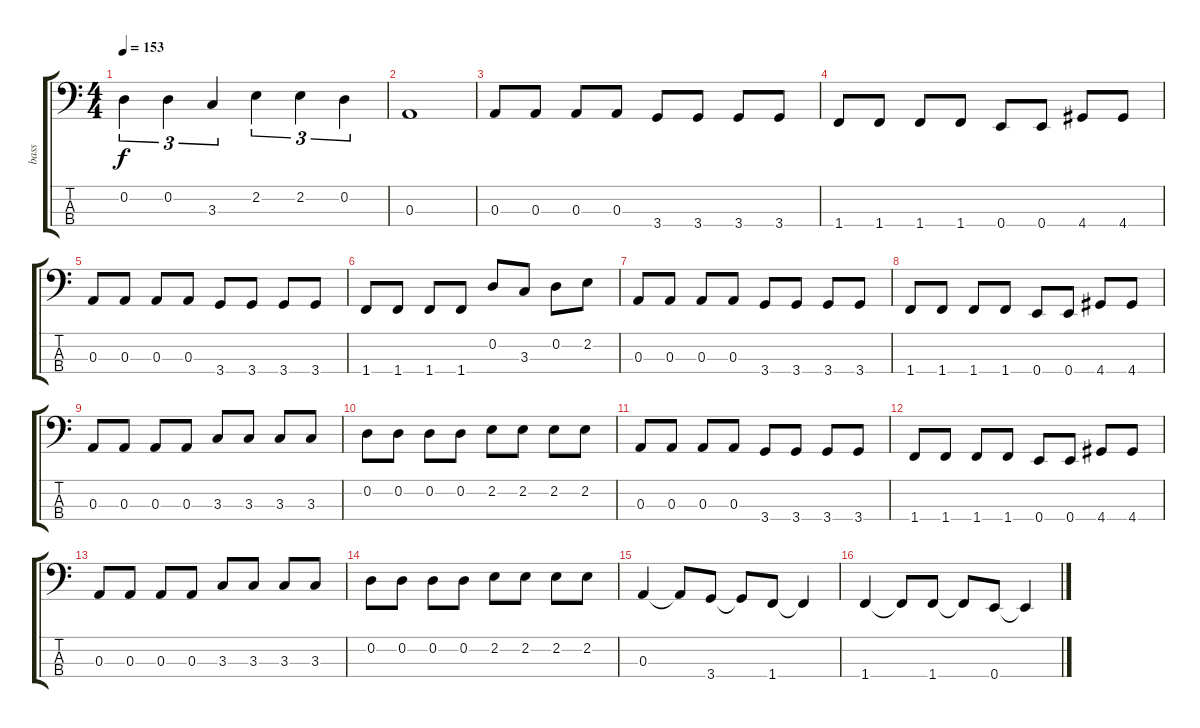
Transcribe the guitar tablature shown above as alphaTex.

\track ("bass" "bass") {instrument electricbassfinger}
\staff {score tabs}
\tuning (G2 D2 A1 E1) {hide}
\ts (4 4)
\tempo 153
\clef f4
\ks aminor
0.2.4{tu (3 2) dy f} 0.2.4{tu (3 2)} 3.3.4{tu (3 2)} 2.2.4{tu (3 2)} 2.2.4{tu (3 2)} 0.2.4{tu (3 2)} |
0.3.1 |
0.3.8 0.3.8 0.3.8 0.3.8 3.4.8 3.4.8 3.4.8 3.4.8 |
1.4.8 1.4.8 1.4.8 1.4.8 0.4.8 0.4.8 4.4.8 4.4.8 |
0.3.8 0.3.8 0.3.8 0.3.8 3.4.8 3.4.8 3.4.8 3.4.8 |
1.4.8 1.4.8 1.4.8 1.4.8 0.2.8 3.3.8 0.2.8 2.2.8 |
0.3.8 0.3.8 0.3.8 0.3.8 3.4.8 3.4.8 3.4.8 3.4.8 |
1.4.8 1.4.8 1.4.8 1.4.8 0.4.8 0.4.8 4.4.8 4.4.8 |
0.3.8 0.3.8 0.3.8 0.3.8 3.3.8 3.3.8 3.3.8 3.3.8 |
0.2.8 0.2.8 0.2.8 0.2.8 2.2.8 2.2.8 2.2.8 2.2.8 |
0.3.8 0.3.8 0.3.8 0.3.8 3.4.8 3.4.8 3.4.8 3.4.8 |
1.4.8 1.4.8 1.4.8 1.4.8 0.4.8 0.4.8 4.4.8 4.4.8 |
0.3.8 0.3.8 0.3.8 0.3.8 3.3.8 3.3.8 3.3.8 3.3.8 |
0.2.8 0.2.8 0.2.8 0.2.8 2.2.8 2.2.8 2.2.8 2.2.8 |
\ks c
0.3.4 0.3{t}.8 3.4.8 3.4{t}.8 1.4.8 1.4{t}.4 |
1.4.4 1.4{t}.8 1.4.8 1.4{t}.8 0.4.8 0.4{t}.4
